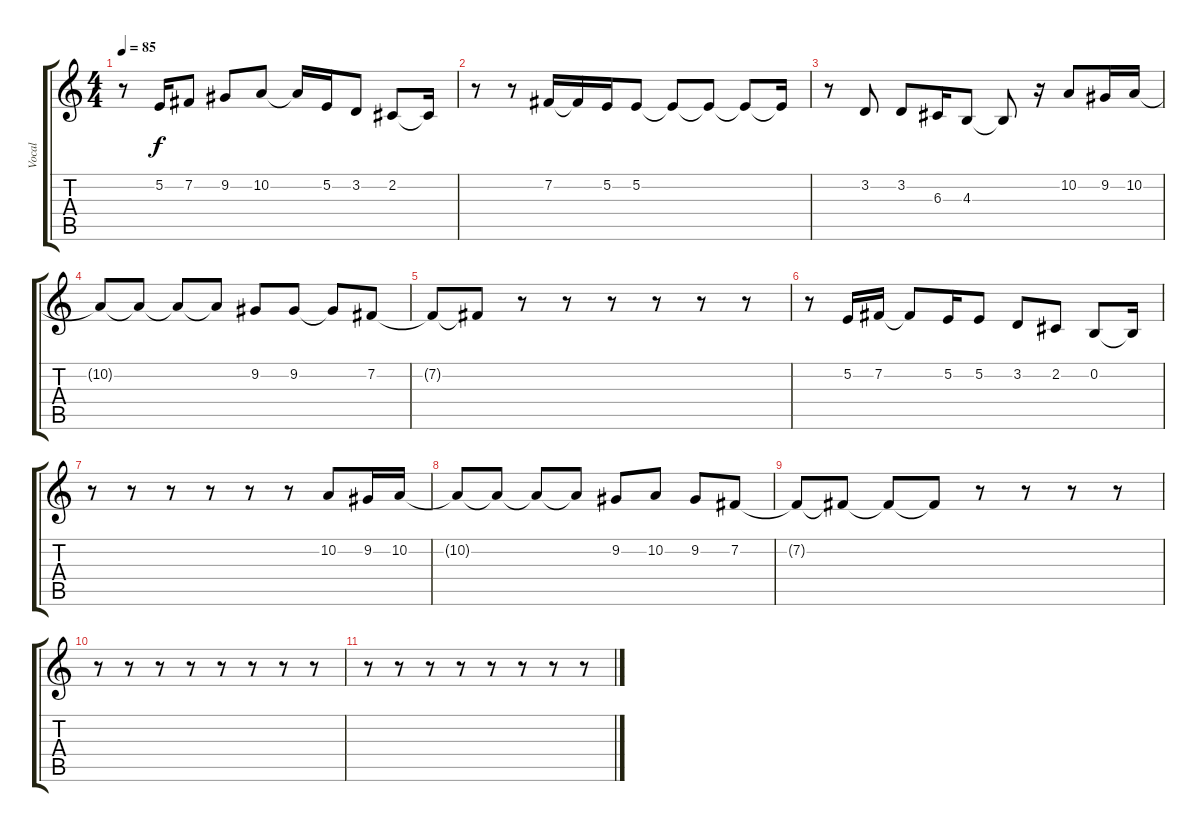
\track ("Vocal" "Vocal") {instrument altosax}
\staff {score tabs}
\tuning (E4 B3 G3 D3 A2 E2) {hide}
\ts (4 4)
\tempo 85
\clef g2
\ks c
r.8{dy f} 5.2.16 7.2.8 9.2.8 10.2.8 10.2{t}.16 5.2.16 3.2.8 2.2.8 2.2{t}.16 |
r.8 r.8 7.2.16 7.2{t}.16 5.2.16 5.2.8 5.2{t}.8 5.2{t}.8 5.2{t}.8 5.2{t}.16 |
r.8 3.2.8 3.2.8 6.3.16 4.3.8 4.3{t}.8 r.16 10.2.8 9.2.16 10.2.16 |
10.2{t}.8 10.2{t}.8 10.2{t}.8 10.2{t}.8 9.2.8 9.2.8 9.2{t}.8 7.2.8 |
7.2{t}.8 7.2{t}.8 r.8 r.8 r.8 r.8 r.8 r.8 |
r.8 5.2.16 7.2.16 7.2{t}.8 5.2.16 5.2.8 3.2.8 2.2.8 0.2.8 0.2{t}.16 |
r.8 r.8 r.8 r.8 r.8 r.8 10.2.8 9.2.16 10.2.16 |
10.2{t}.8 10.2{t}.8 10.2{t}.8 10.2{t}.8 9.2.8 10.2.8 9.2.8 7.2.8 |
7.2{t}.8 7.2{t}.8 7.2{t}.8 7.2{t}.8 r.8 r.8 r.8 r.8 |
r.8 r.8 r.8 r.8 r.8 r.8 r.8 r.8 |
r.8 r.8 r.8 r.8 r.8 r.8 r.8 r.8
